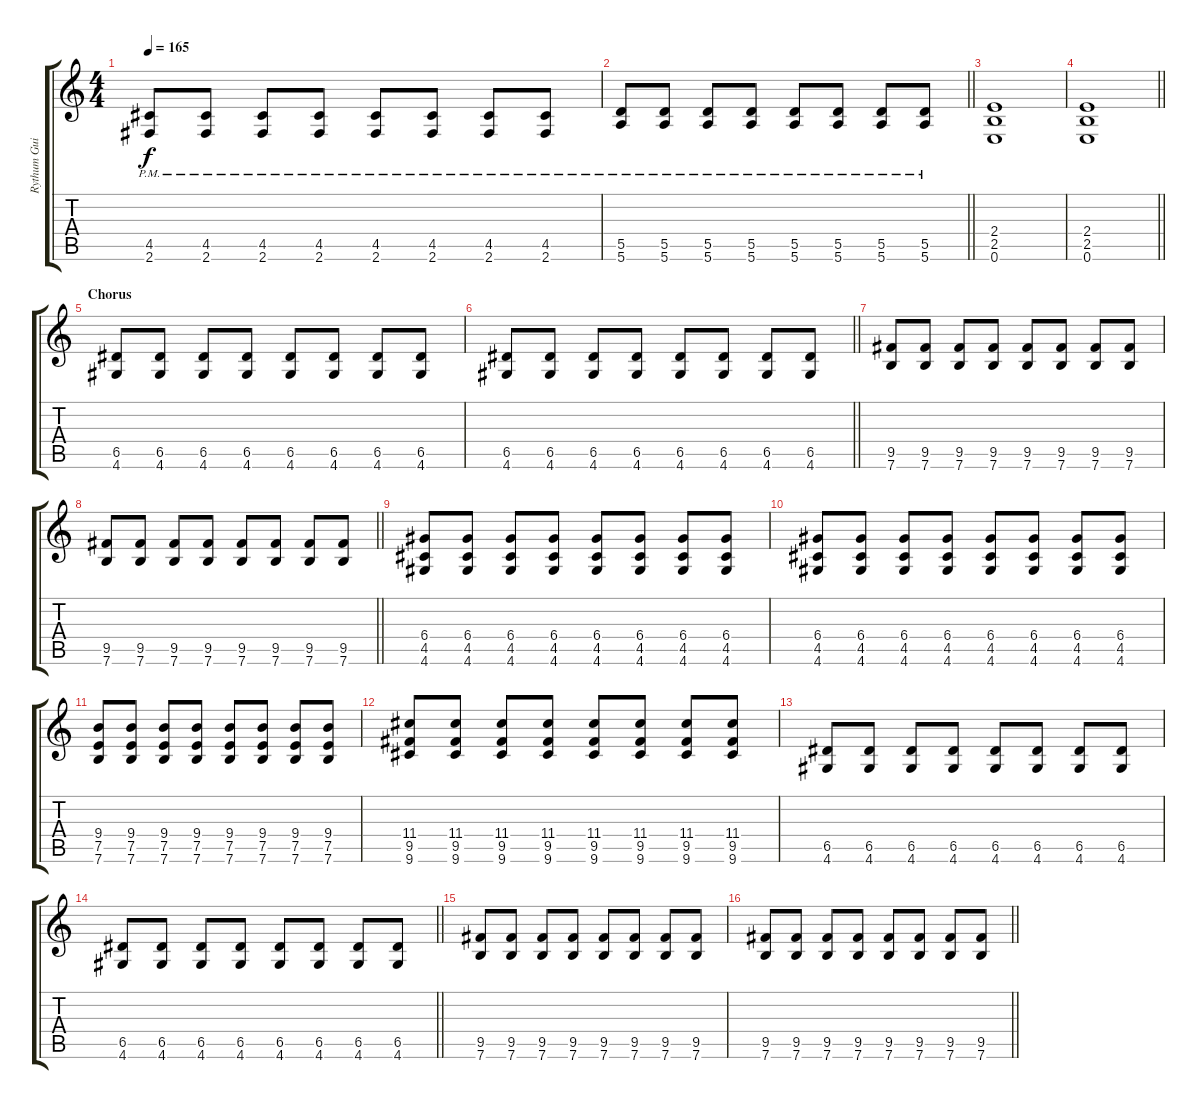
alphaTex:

\track ("Rythum Guitar" "Rythum Gui") {instrument distortionguitar}
\staff {score tabs}
\tuning (E4 B3 G3 D3 A2 E2) {hide}
\ts (4 4)
\tempo 165
\clef g2
\ks c
(4.5{pm} 2.6{pm}).8{dy f} (4.5{pm} 2.6{pm}).8 (4.5{pm} 2.6{pm}).8 (4.5{pm} 2.6{pm}).8 (4.5{pm} 2.6{pm}).8 (4.5{pm} 2.6{pm}).8 (4.5{pm} 2.6{pm}).8 (4.5{pm} 2.6{pm}).8 |
\barLineRight lightlight
(5.5{pm} 5.6{pm}).8 (5.5{pm} 5.6{pm}).8 (5.5{pm} 5.6{pm}).8 (5.5{pm} 5.6{pm}).8 (5.5{pm} 5.6{pm}).8 (5.5{pm} 5.6{pm}).8 (5.5{pm} 5.6{pm}).8 (5.5{pm} 5.6{pm}).8 |
(2.4 2.5 0.6).1 |
\barLineRight lightlight
(2.4 2.5 0.6).1 |
\section ("" "Chorus")
(6.5 4.6).8 (6.5 4.6).8 (6.5 4.6).8 (6.5 4.6).8 (6.5 4.6).8 (6.5 4.6).8 (6.5 4.6).8 (6.5 4.6).8 |
\barLineRight lightlight
(6.5 4.6).8 (6.5 4.6).8 (6.5 4.6).8 (6.5 4.6).8 (6.5 4.6).8 (6.5 4.6).8 (6.5 4.6).8 (6.5 4.6).8 |
(9.5 7.6).8 (9.5 7.6).8 (9.5 7.6).8 (9.5 7.6).8 (9.5 7.6).8 (9.5 7.6).8 (9.5 7.6).8 (9.5 7.6).8 |
\barLineRight lightlight
(9.5 7.6).8 (9.5 7.6).8 (9.5 7.6).8 (9.5 7.6).8 (9.5 7.6).8 (9.5 7.6).8 (9.5 7.6).8 (9.5 7.6).8 |
(6.4 4.5 4.6).8 (6.4 4.5 4.6).8 (6.4 4.5 4.6).8 (6.4 4.5 4.6).8 (6.4 4.5 4.6).8 (6.4 4.5 4.6).8 (6.4 4.5 4.6).8 (6.4 4.5 4.6).8 |
(6.4 4.5 4.6).8 (6.4 4.5 4.6).8 (6.4 4.5 4.6).8 (6.4 4.5 4.6).8 (6.4 4.5 4.6).8 (6.4 4.5 4.6).8 (6.4 4.5 4.6).8 (6.4 4.5 4.6).8 |
(9.4 7.5 7.6).8 (9.4 7.5 7.6).8 (9.4 7.5 7.6).8 (9.4 7.5 7.6).8 (9.4 7.5 7.6).8 (9.4 7.5 7.6).8 (9.4 7.5 7.6).8 (9.4 7.5 7.6).8 |
(11.4 9.5 9.6).8 (11.4 9.5 9.6).8 (11.4 9.5 9.6).8 (11.4 9.5 9.6).8 (11.4 9.5 9.6).8 (11.4 9.5 9.6).8 (11.4 9.5 9.6).8 (11.4 9.5 9.6).8 |
(6.5 4.6).8 (6.5 4.6).8 (6.5 4.6).8 (6.5 4.6).8 (6.5 4.6).8 (6.5 4.6).8 (6.5 4.6).8 (6.5 4.6).8 |
\barLineRight lightlight
(6.5 4.6).8 (6.5 4.6).8 (6.5 4.6).8 (6.5 4.6).8 (6.5 4.6).8 (6.5 4.6).8 (6.5 4.6).8 (6.5 4.6).8 |
(9.5 7.6).8 (9.5 7.6).8 (9.5 7.6).8 (9.5 7.6).8 (9.5 7.6).8 (9.5 7.6).8 (9.5 7.6).8 (9.5 7.6).8 |
\barLineRight lightlight
(9.5 7.6).8 (9.5 7.6).8 (9.5 7.6).8 (9.5 7.6).8 (9.5 7.6).8 (9.5 7.6).8 (9.5 7.6).8 (9.5 7.6).8
